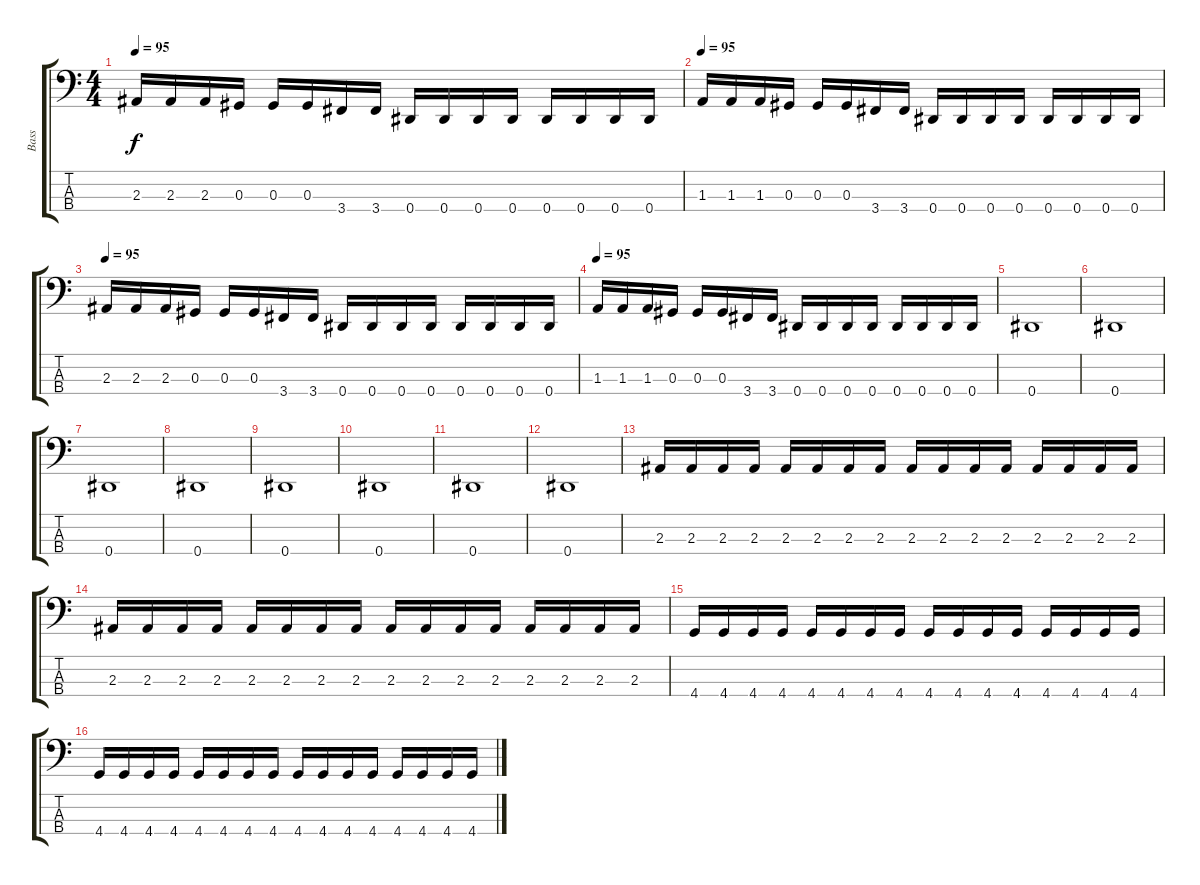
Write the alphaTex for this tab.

\track ("Bass" "Bass") {instrument electricbasspick}
\staff {score tabs}
\tuning (Gb2 Db2 Ab1 Eb1) {hide}
\ts (4 4)
\tempo 95
\clef f4
\ks c
2.3.16{dy f} 2.3.16 2.3.16 0.3.16 0.3.16 0.3.16 3.4.16 3.4.16 0.4.16 0.4.16 0.4.16 0.4.16 0.4.16 0.4.16 0.4.16 0.4.16 |
\tempo 95
1.3.16 1.3.16 1.3.16 0.3.16 0.3.16 0.3.16 3.4.16 3.4.16 0.4.16 0.4.16 0.4.16 0.4.16 0.4.16 0.4.16 0.4.16 0.4.16 |
\tempo 95
2.3.16 2.3.16 2.3.16 0.3.16 0.3.16 0.3.16 3.4.16 3.4.16 0.4.16 0.4.16 0.4.16 0.4.16 0.4.16 0.4.16 0.4.16 0.4.16 |
\tempo 95
1.3.16 1.3.16 1.3.16 0.3.16 0.3.16 0.3.16 3.4.16 3.4.16 0.4.16 0.4.16 0.4.16 0.4.16 0.4.16 0.4.16 0.4.16 0.4.16 |
0.4.1 |
0.4.1 |
0.4.1 |
0.4.1 |
0.4.1 |
0.4.1 |
0.4.1 |
0.4.1 |
2.3.16 2.3.16 2.3.16 2.3.16 2.3.16 2.3.16 2.3.16 2.3.16 2.3.16 2.3.16 2.3.16 2.3.16 2.3.16 2.3.16 2.3.16 2.3.16 |
2.3.16 2.3.16 2.3.16 2.3.16 2.3.16 2.3.16 2.3.16 2.3.16 2.3.16 2.3.16 2.3.16 2.3.16 2.3.16 2.3.16 2.3.16 2.3.16 |
4.4.16 4.4.16 4.4.16 4.4.16 4.4.16 4.4.16 4.4.16 4.4.16 4.4.16 4.4.16 4.4.16 4.4.16 4.4.16 4.4.16 4.4.16 4.4.16 |
4.4.16 4.4.16 4.4.16 4.4.16 4.4.16 4.4.16 4.4.16 4.4.16 4.4.16 4.4.16 4.4.16 4.4.16 4.4.16 4.4.16 4.4.16 4.4.16
